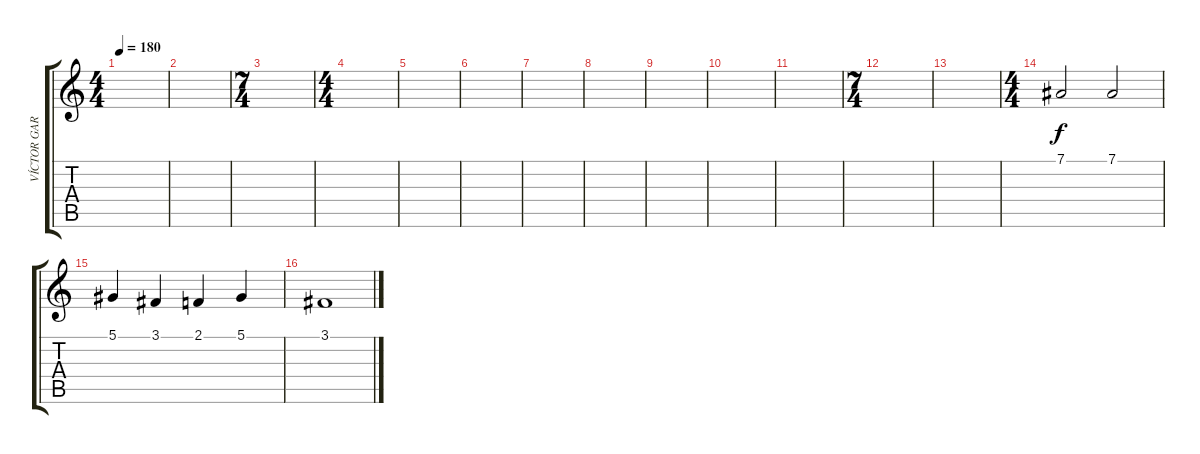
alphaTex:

\track ("VÍCTOR GARCÍA" "VÍCTOR GAR") {instrument clarinet}
\staff {score tabs}
\tuning (Eb4 Bb3 Gb3 Db3 Ab2 Eb2) {hide}
\ts (4 4)
\tempo 180
\clef g2
\ks c
|
|
\ts (7 4)
|
\ts (4 4)
|
|
|
|
|
|
|
|
\ts (7 4)
|
|
\ts (4 4)
7.1.2 7.1.2 |
5.1.4 3.1.4 2.1.4 5.1.4 |
3.1.1
